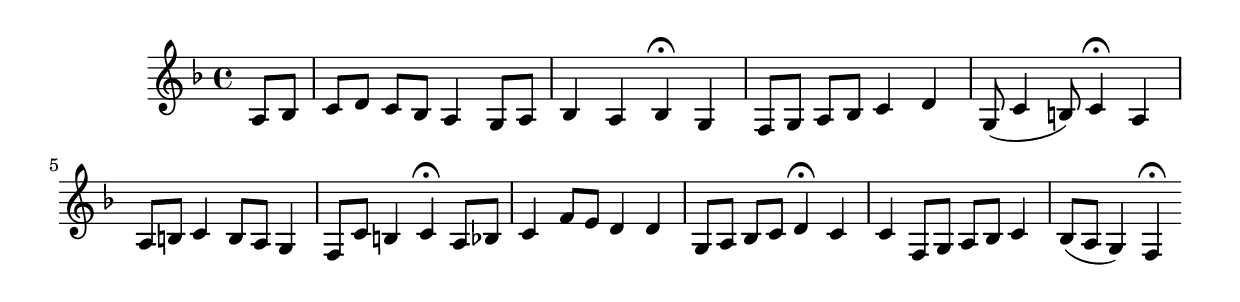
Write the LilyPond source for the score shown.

\relative c' {
  \key f \major
  \time 4/4

  \partial 4 a8[ bes]
  c[ d] c[ bes] a4 g8[ a]
  bes4 a bes\fermata g
  f8[ g] a[ bes] c4 d
  g,8( c4 b8) c4\fermata
  \bar ":|" a4
  a8[ b] c4 b8[ a] g4
  f8[ c'] b4 c\fermata a8[ bes]
  c4 f8[ e] d4 d
  g,8[ a] bes[ c] d4\fermata c
  c f,8[ g] a[ bes] c4
  bes8([ a] g4) f\fermata
}